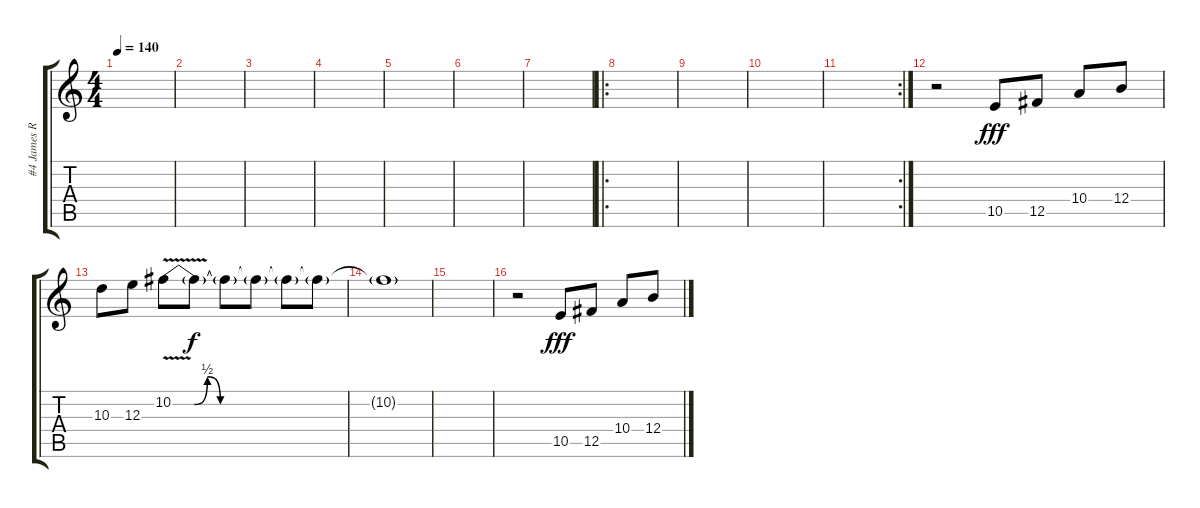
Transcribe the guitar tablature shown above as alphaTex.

\track ("#4 James Root (Extra Parts)" "#4 James R") {instrument distortionguitar}
\staff {score tabs}
\tuning (Db4 Ab3 E3 B2 Gb2 B1) {hide}
\ts (4 4)
\tempo 140
\clef g2
\ks c
|
|
|
|
|
|
|
\ro
|
|
|
\rc 2
|
r.2 10.5.8{dy fff} 12.5.8 10.4.8 12.4.8 |
10.3.8 12.3.8 10.2{be (custom 0 0 5 0 8 2 11 0 15 0 20 0 30 0 45 0 60 0) v}.8 10.2{t}.8{dy f} 10.2{t}.8 10.2{t}.8 10.2{t}.8 10.2{t}.8 |
10.2{t}.1 |
|
r.2 10.5.8{dy fff} 12.5.8 10.4.8 12.4.8
